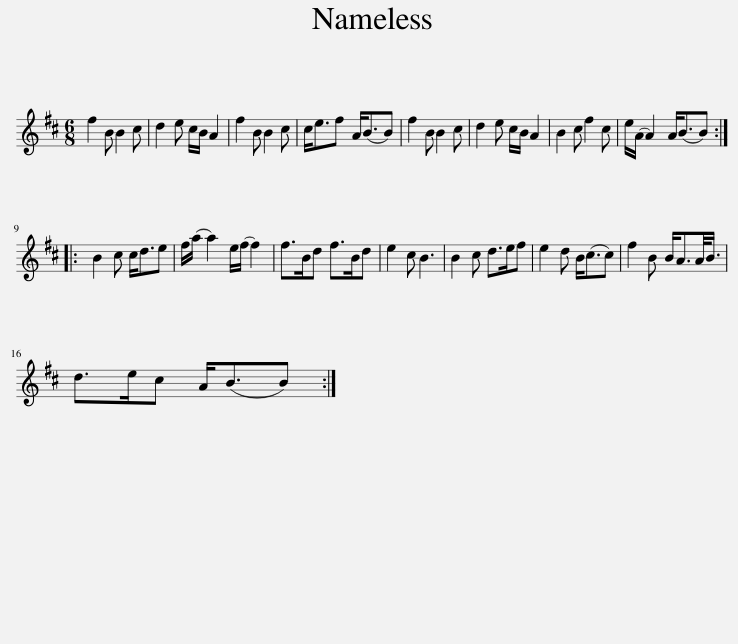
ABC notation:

X:1
L:1/8
M:6/8
I:linebreak $
K:Bmin
V:1 treble
V:1
 f2 B B2 c | d2 e c/B/ A2 | f2 B B2 c | c<ef A<(BB) | f2 B B2 c | %5
 d2 e c/B/ A2 | B2 c f2 c | e/(A/ A2) A<(BB) ::$ B2 c c<de | f/(a/ a2) e/(f/ f2) | %10
 f>Bd f>Bd | e2 c B3 | B2 c d>ef | e2 d B<(cc) | f2 B B<AA/<B/ |$ %15
 d>ec A<(BB) :| %16
